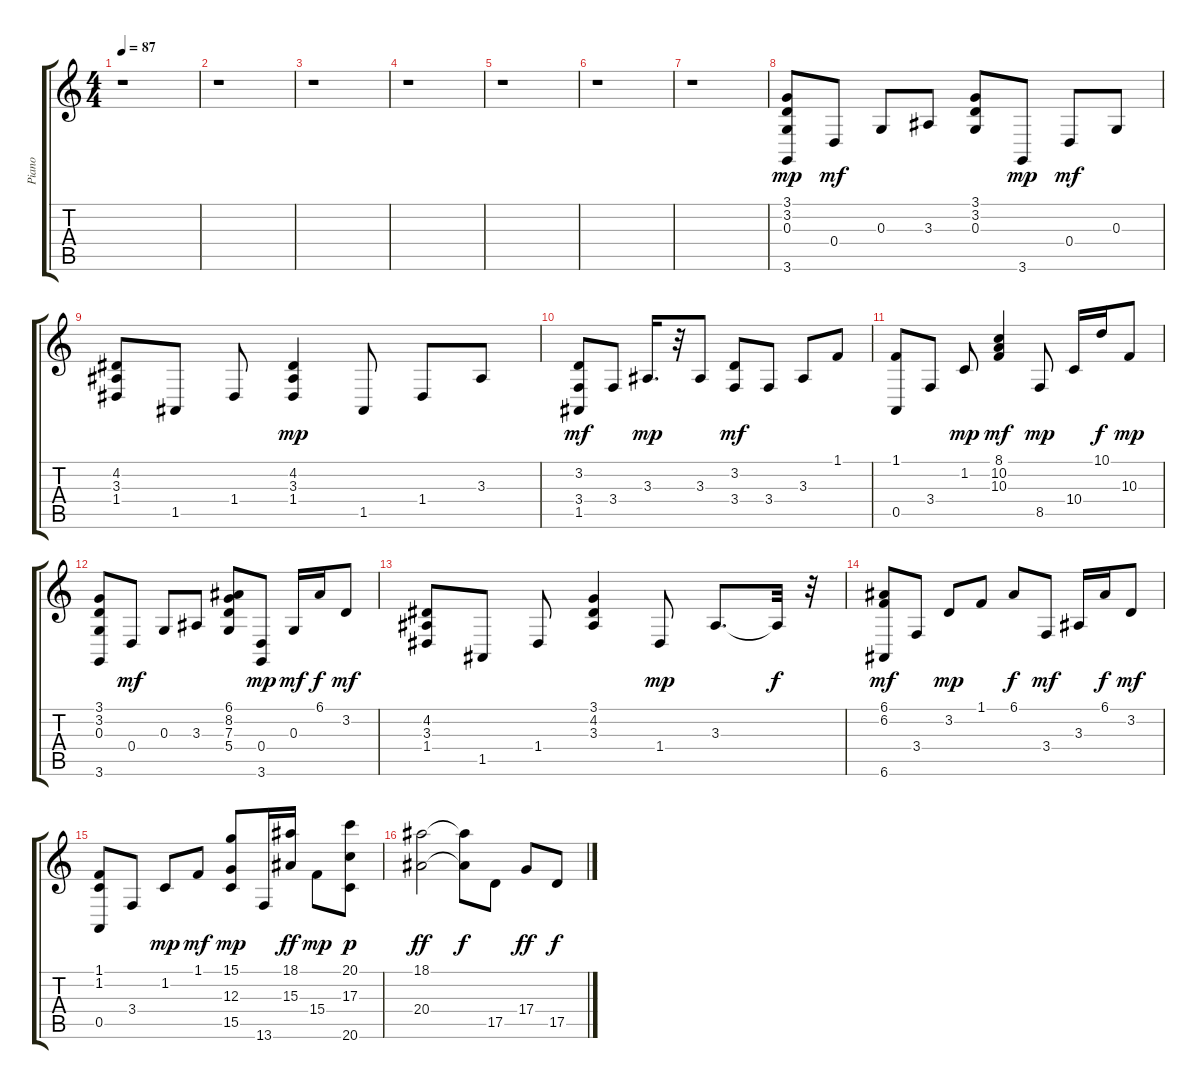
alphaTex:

\track ("Piano     " "Piano     ") {instrument acousticgrandpiano}
\staff {score tabs}
\tuning (E4 B3 G3 D3 A2 E2) {hide}
\ts (4 4)
\tempo 87
\clef g2
\ks c
r.1{dy ff} |
r.1 |
r.1 |
r.1 |
r.1 |
r.1 |
r.1 |
(3.1 3.2 0.3 3.6).8{dy mp} 0.4.8{dy mf} 0.3.8 3.3.8 (3.1 3.2 0.3).8 3.6.8{dy mp} 0.4.8{dy mf} 0.3.8 |
(4.2 3.3 1.4).8 1.5.8 1.4.8 (4.2 3.3 1.4).4{dy mp} 1.5.8 1.4.8 3.3.8 |
(3.2 3.4 1.5).8{dy mf} 3.4.8 3.3.16{d dy mp} r.32 3.3.8 (3.2 3.4).8{dy mf} 3.4.8 3.3.8 1.1.8 |
(1.1 0.5).8 3.4.8 1.2.8{dy mp} (8.1 10.2 10.3).4{dy mf} 8.5.8{dy mp} 10.4.16 10.1.16{dy f} 10.3.8{dy mp} |
(3.1 3.2 0.3 3.6).8 0.4.8{dy mf} 0.3.8 3.3.8 (6.1 8.2 7.3 5.4).8 (0.4 3.6).8{dy mp} 0.3.16{dy mf} 6.1.16{dy f} 3.2.8{dy mf} |
(4.2 3.3 1.4).8 1.5.8 1.4.8 (3.1 4.2 3.3).4 1.4.8{dy mp} 3.3.8{d} 3.3{t}.32{dy f} r.32 |
(6.1 6.2 6.6).8{dy mf} 3.4.8 3.2.8{dy mp} 1.1.8 6.1.8{dy f} 3.4.8{dy mf} 3.3.16 6.1.16{dy f} 3.2.8{dy mf} |
(1.1 1.2 0.5).8 3.4.8 1.2.8{dy mp} 1.1.8{dy mf} (15.1 12.3 15.5).8{dy mp} 13.6.16 (18.1 15.3).16{dy ff} 15.4.8{dy mp} (20.1 17.3 20.6).8{dy p} |
(18.1 20.4).2{dy ff} (18.1{t} 20.4{t}).8{dy f} 17.5.8 17.4.8{dy ff} 17.5.8{dy f}
